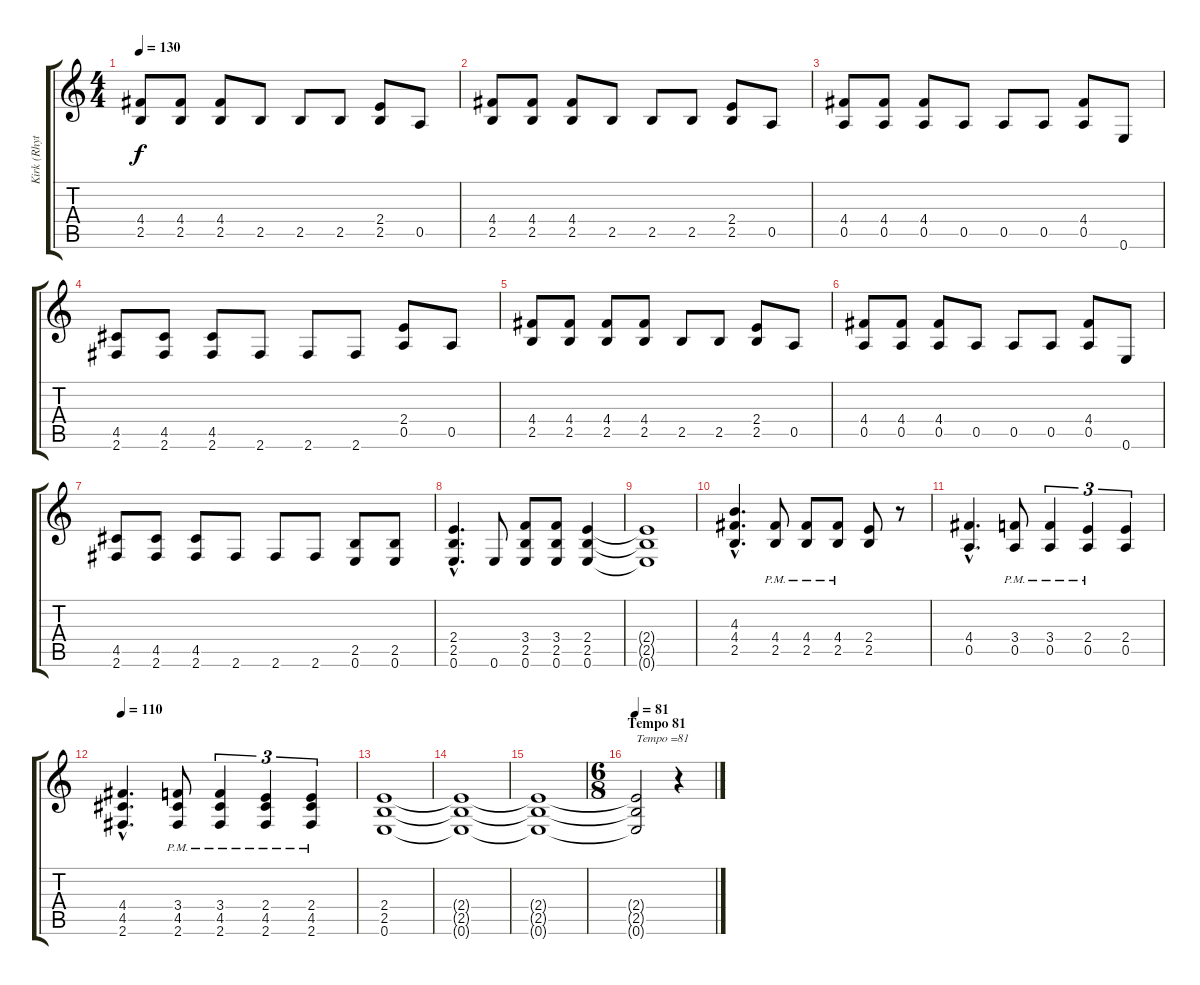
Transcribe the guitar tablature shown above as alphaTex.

\track ("Kirk (Rhythm Guitar)" "Kirk (Rhyt") {instrument distortionguitar}
\staff {score tabs}
\tuning (E4 B3 G3 D3 A2 E2) {hide}
\ts (4 4)
\tempo 130
\clef g2
\ks c
(4.4 2.5).8{dy f} (4.4 2.5).8 (4.4 2.5).8 2.5.8 2.5.8 2.5.8 (2.4 2.5).8 0.5.8 |
(4.4 2.5).8 (4.4 2.5).8 (4.4 2.5).8 2.5.8 2.5.8 2.5.8 (2.4 2.5).8 0.5.8 |
(4.4 0.5).8 (4.4 0.5).8 (4.4 0.5).8 0.5.8 0.5.8 0.5.8 (4.4 0.5).8 0.6.8 |
(4.5 2.6).8 (4.5 2.6).8 (4.5 2.6).8 2.6.8 2.6.8 2.6.8 (2.4 0.5).8 0.5.8 |
(4.4 2.5).8 (4.4 2.5).8 (4.4 2.5).8 (4.4 2.5).8 2.5.8 2.5.8 (2.4 2.5).8 0.5.8 |
(4.4 0.5).8 (4.4 0.5).8 (4.4 0.5).8 0.5.8 0.5.8 0.5.8 (4.4 0.5).8 0.6.8 |
(4.5 2.6).8 (4.5 2.6).8 (4.5 2.6).8 2.6.8 2.6.8 2.6.8 (2.5 0.6).8 (2.5 0.6).8 |
(2.4{hac} 2.5{hac} 0.6{hac}).4{d} 0.6.8 (3.4 2.5 0.6).8 (3.4 2.5 0.6).8 (2.4 2.5 0.6).4 |
(2.4{t} 2.5{t} 0.6{t}).1 |
(4.3{hac} 4.4{hac} 2.5{hac}).4{d} (4.4{pm} 2.5{pm}).8 (4.4{pm} 2.5{pm}).8 (4.4{pm} 2.5{pm}).8 (2.4 2.5).8 r.8 |
(4.4{hac} 0.5{hac}).4{d} (3.4{pm} 0.5{pm}).8 (3.4{pm} 0.5{pm}).4{tu (3 2)} (2.4{pm} 0.5{pm}).4{tu (3 2)} (2.4 0.5).4{tu (3 2)} |
\tempo 110
(4.4{hac} 4.5{hac} 2.6{hac}).4{d} (3.4{pm} 4.5{pm} 2.6{pm}).8 (3.4{pm} 4.5{pm} 2.6{pm}).4{tu (3 2)} (2.4{pm} 4.5{pm} 2.6{pm}).4{tu (3 2)} (2.4{pm} 4.5{pm} 2.6{pm}).4{tu (3 2)} |
(2.4 2.5 0.6).1{volume 7} |
(2.4{t} 2.5{t} 0.6{t}).1 |
(2.4{t} 2.5{t} 0.6{t}).1{volume 3} |
\ts (6 8)
\section ("" "Tempo 81")
\tempo 81
(2.4{t} 2.5{t} 0.6{t}).2{txt "Tempo =81"} r.4
